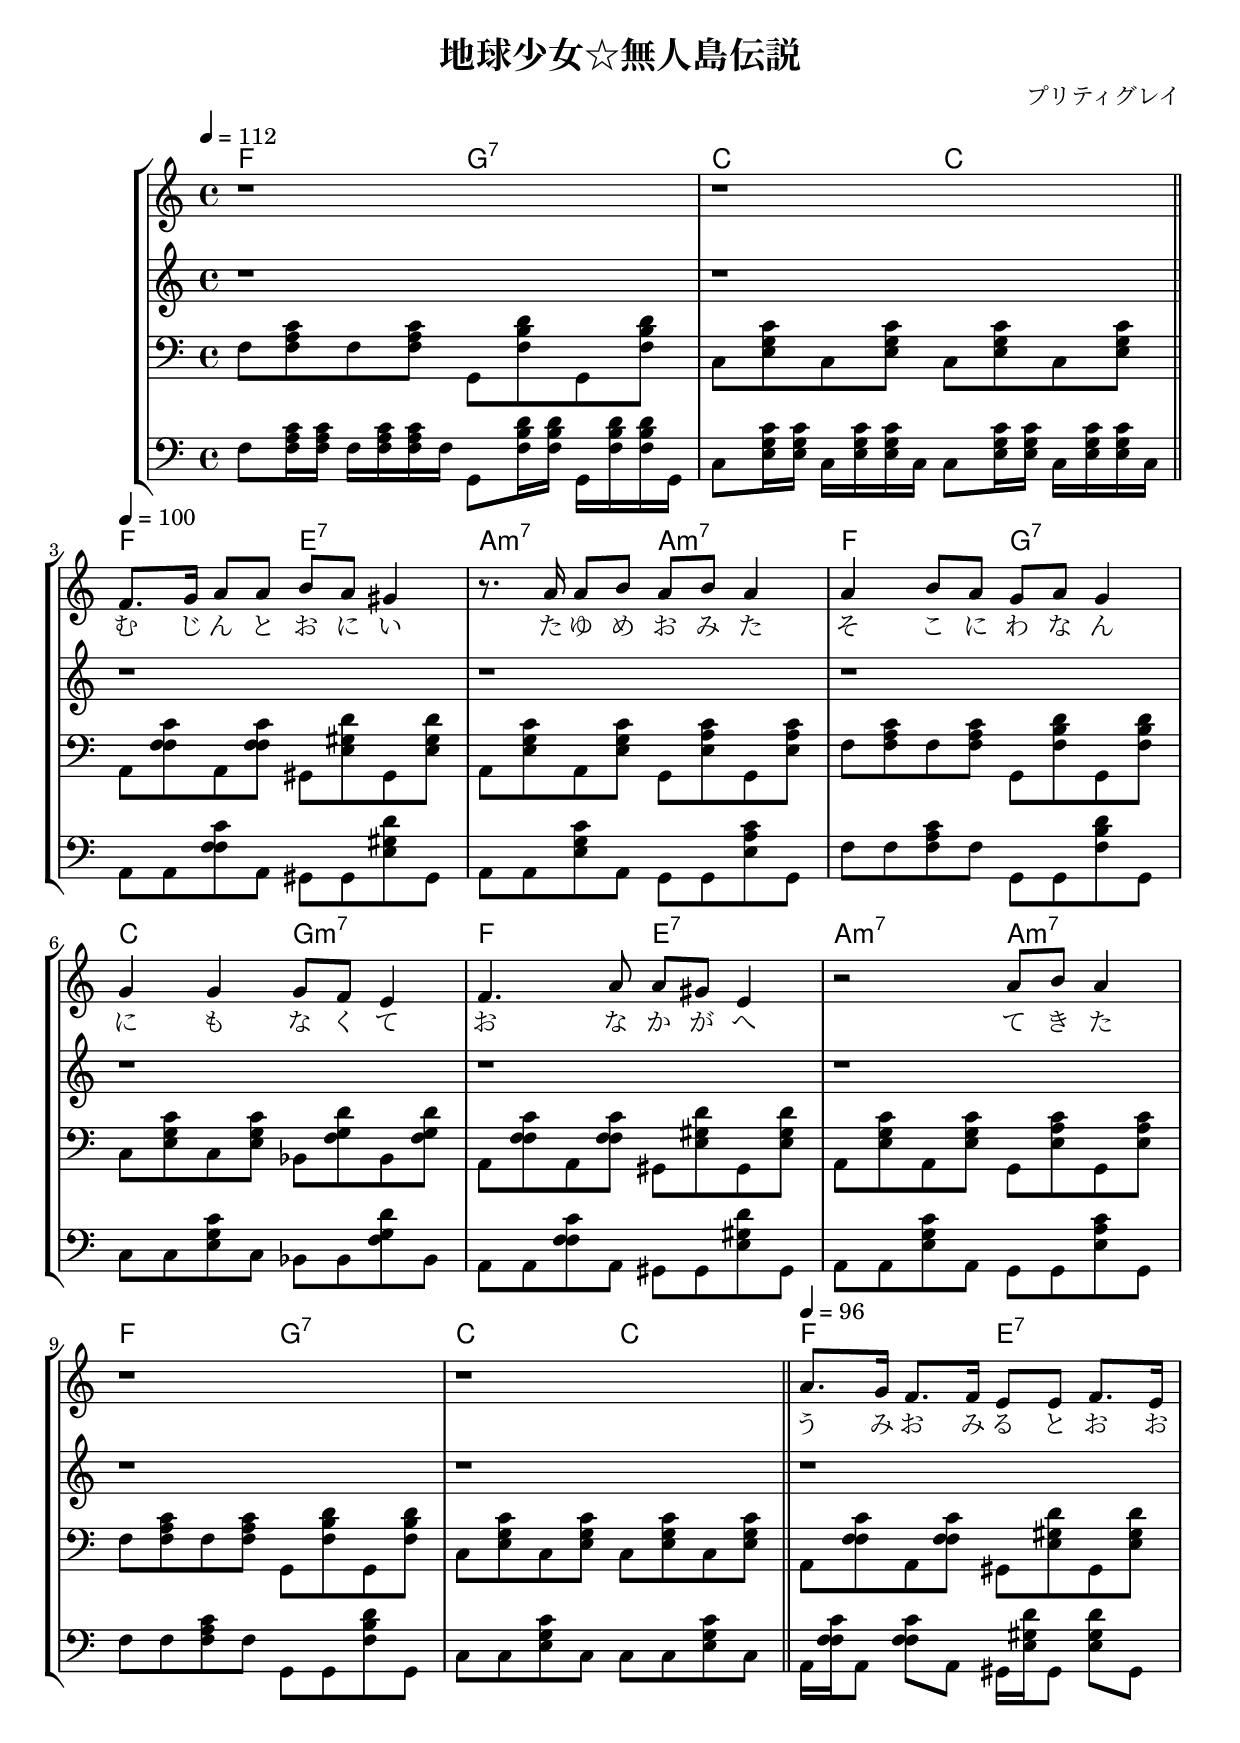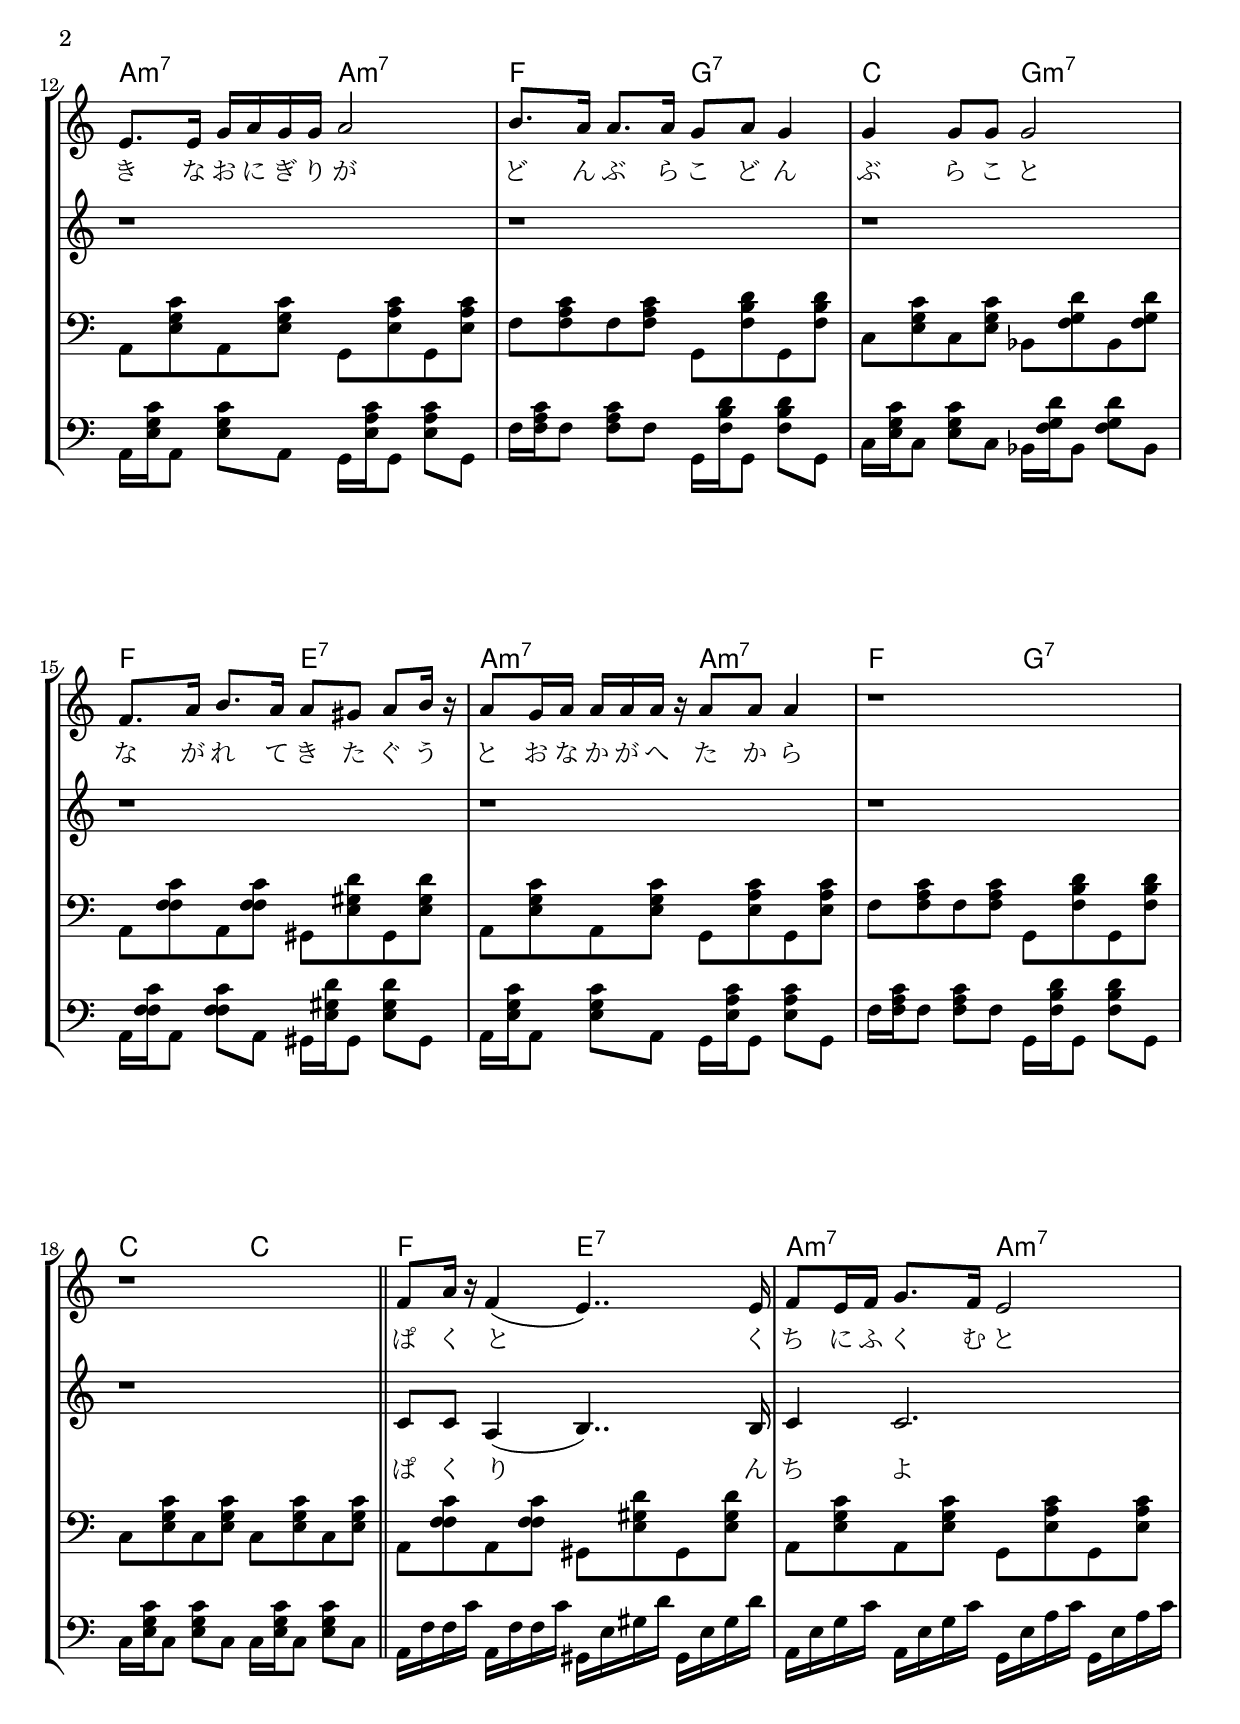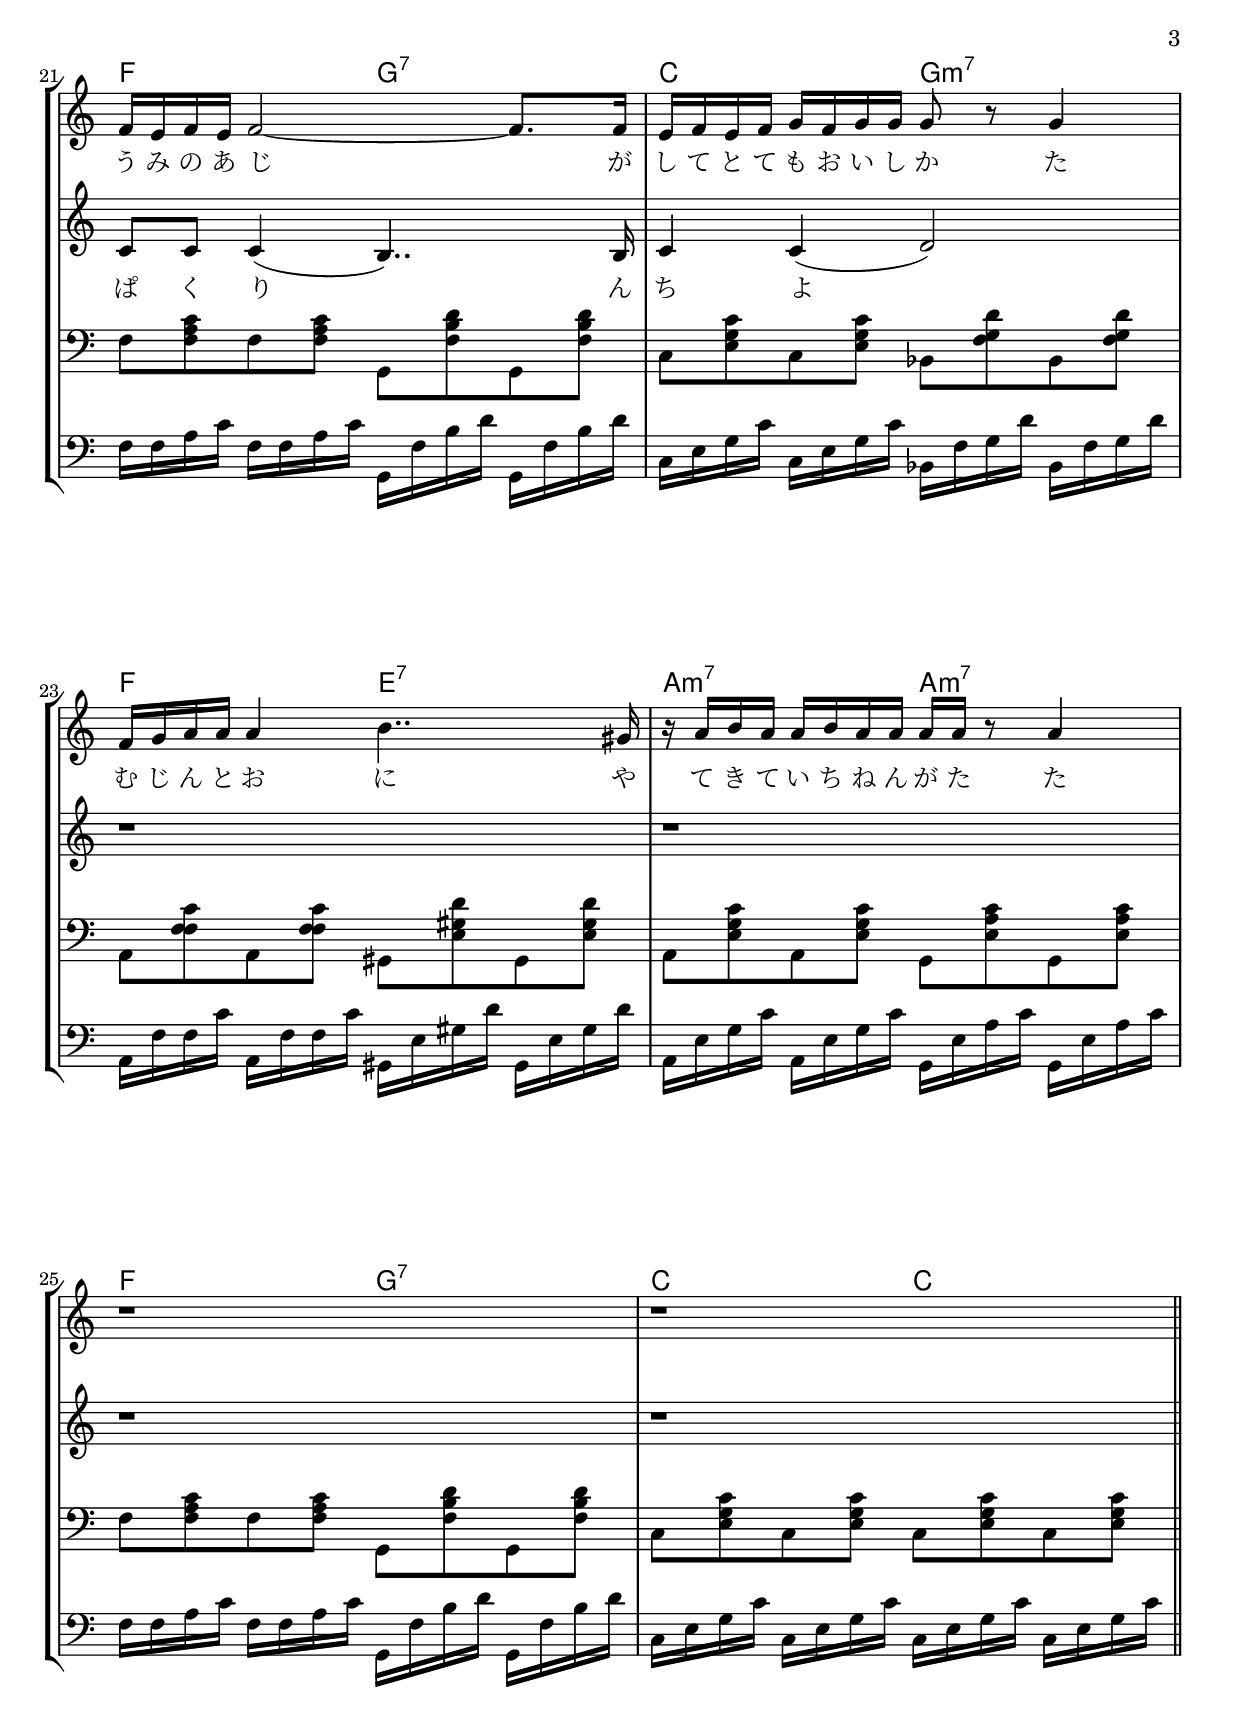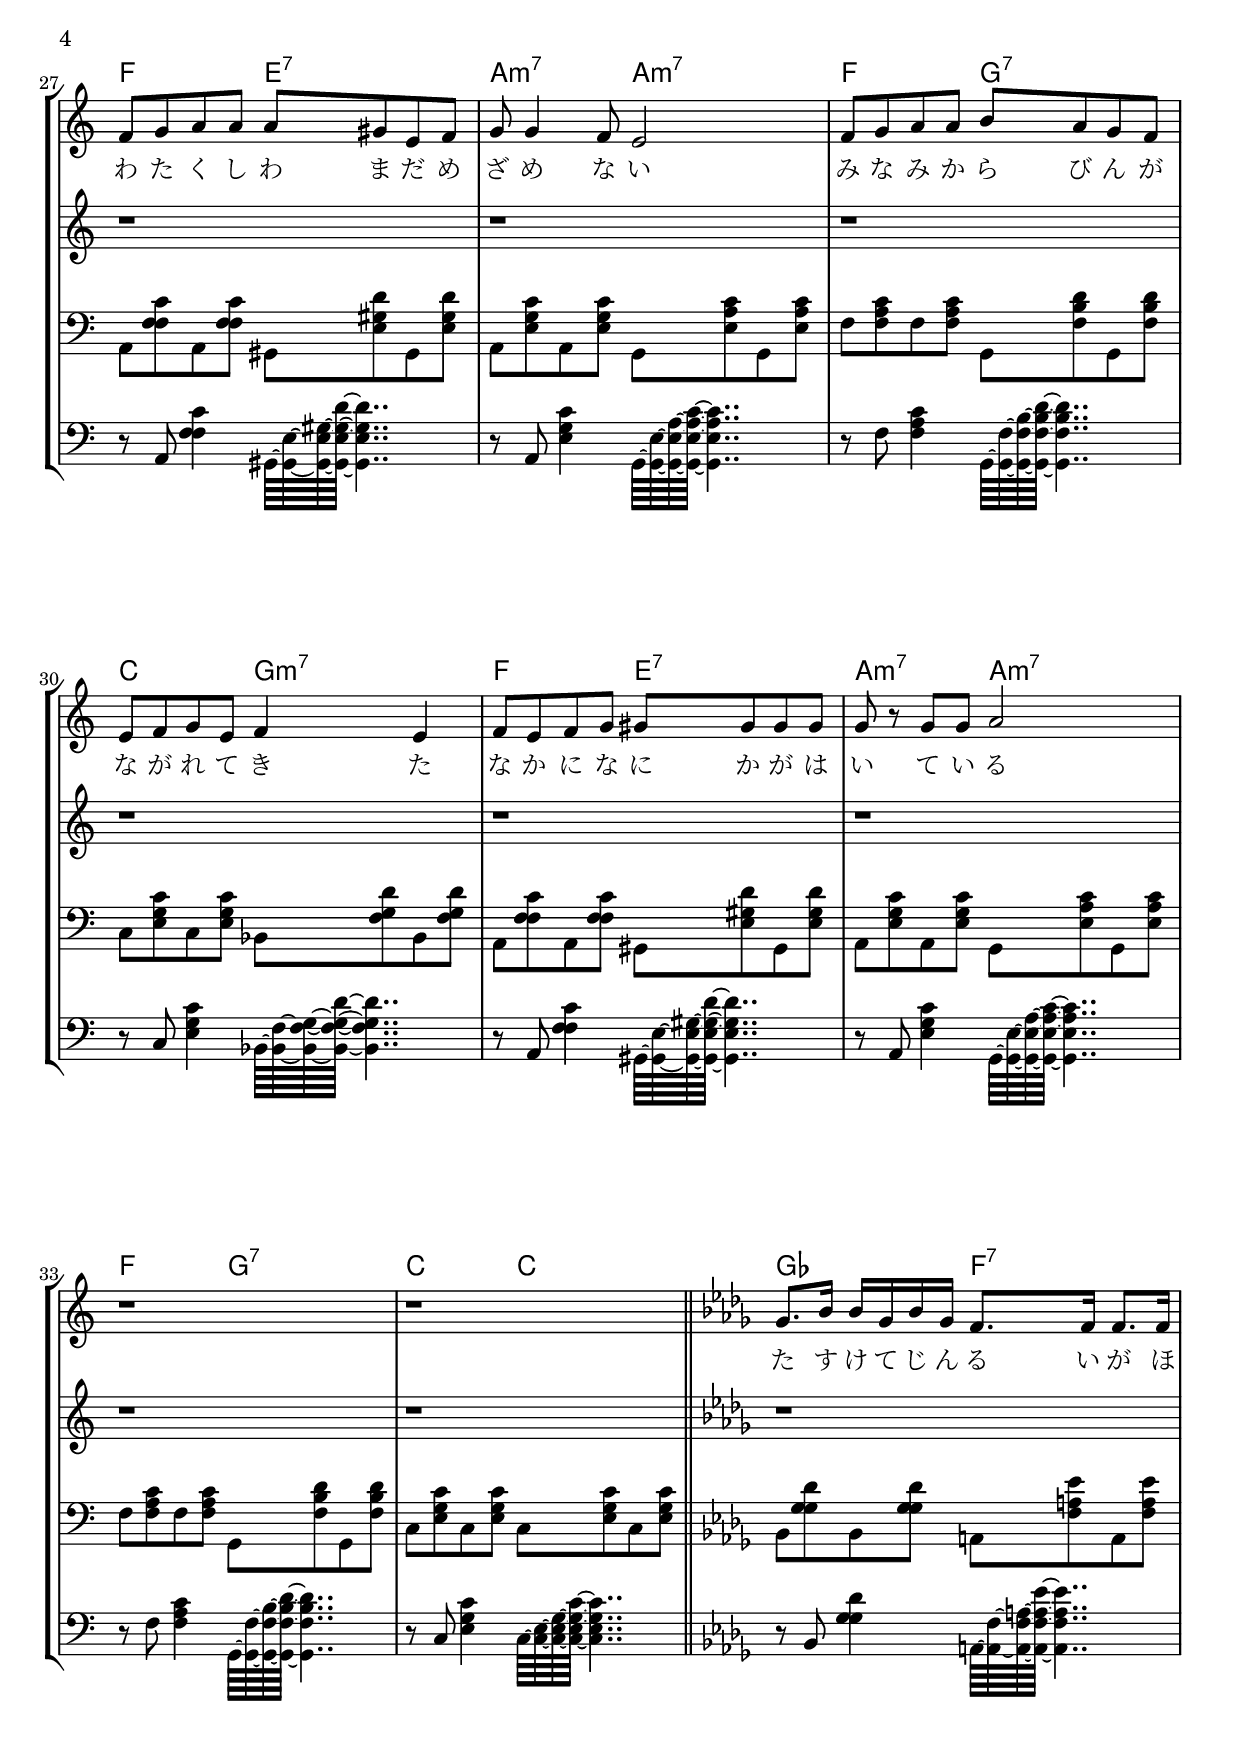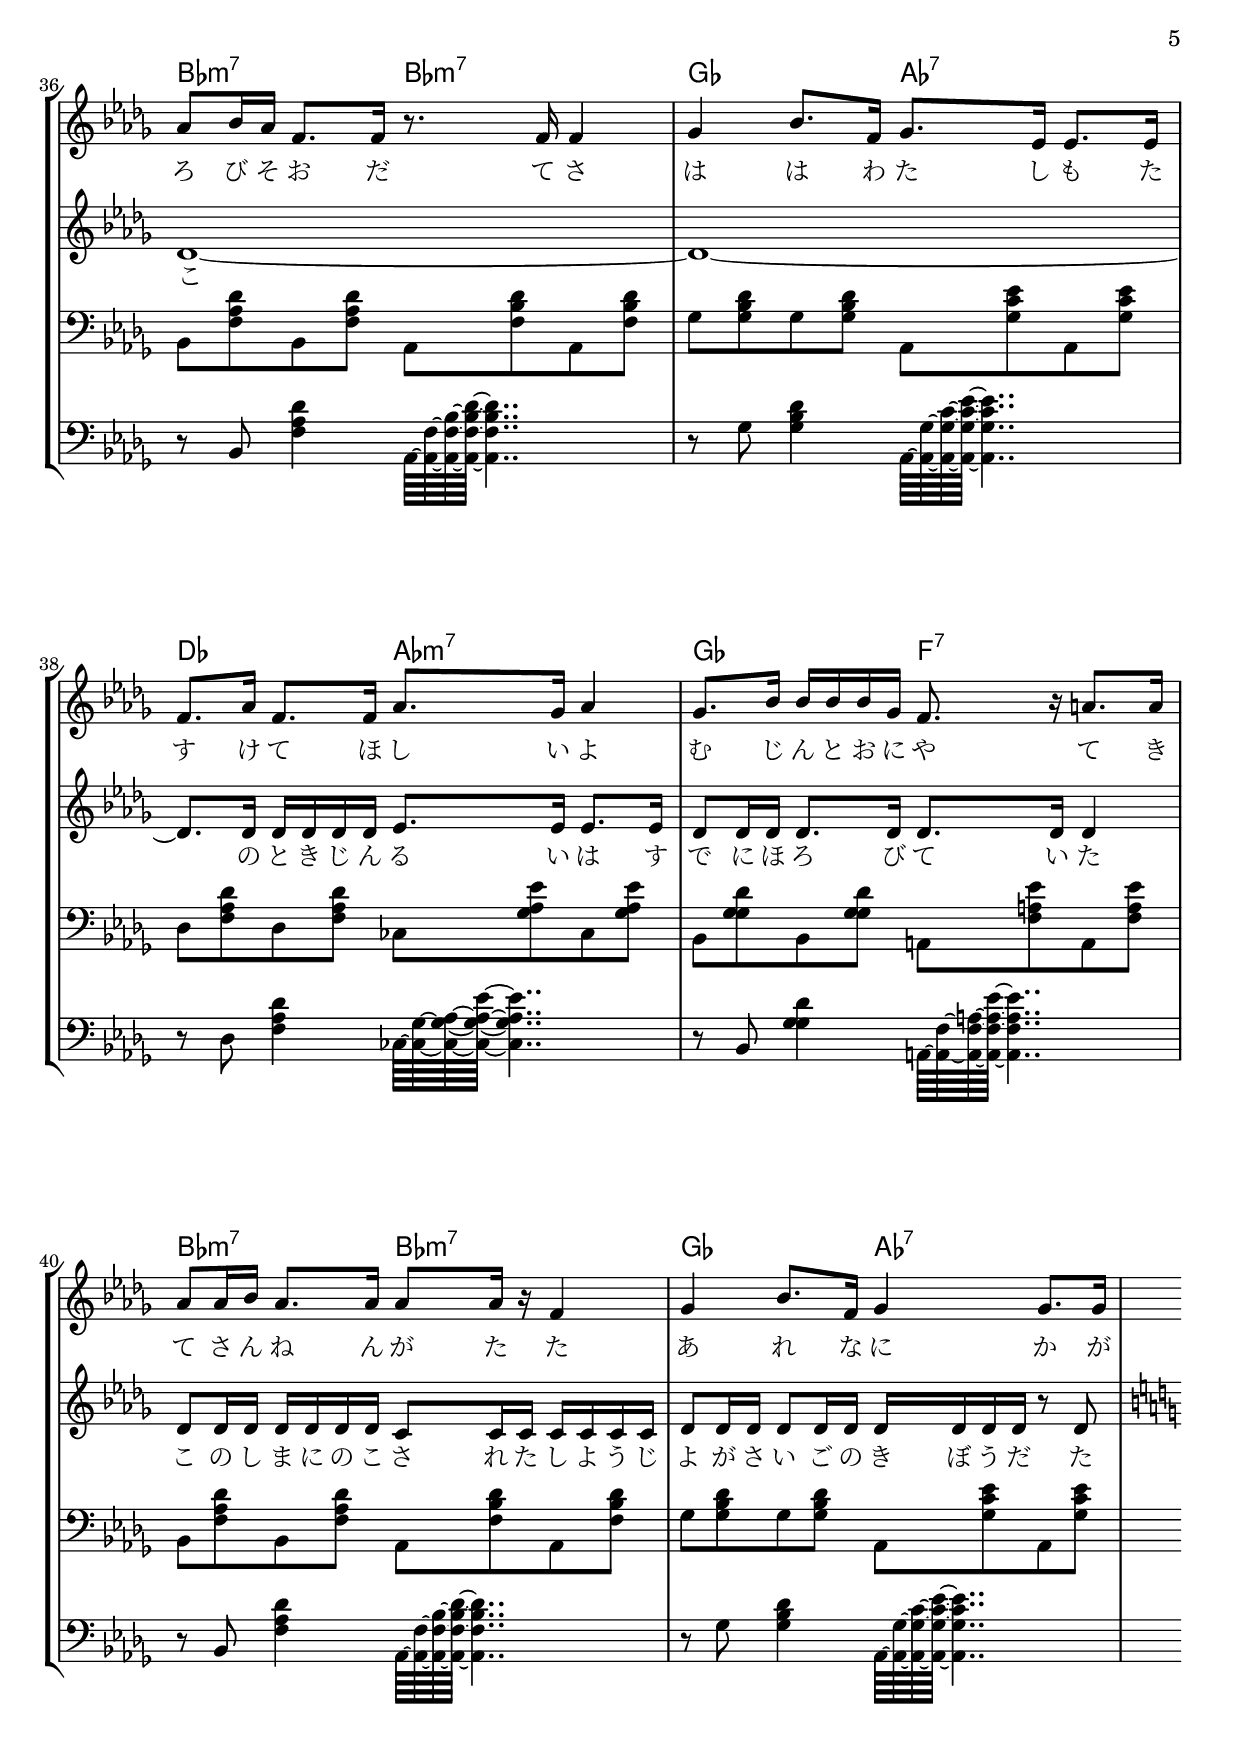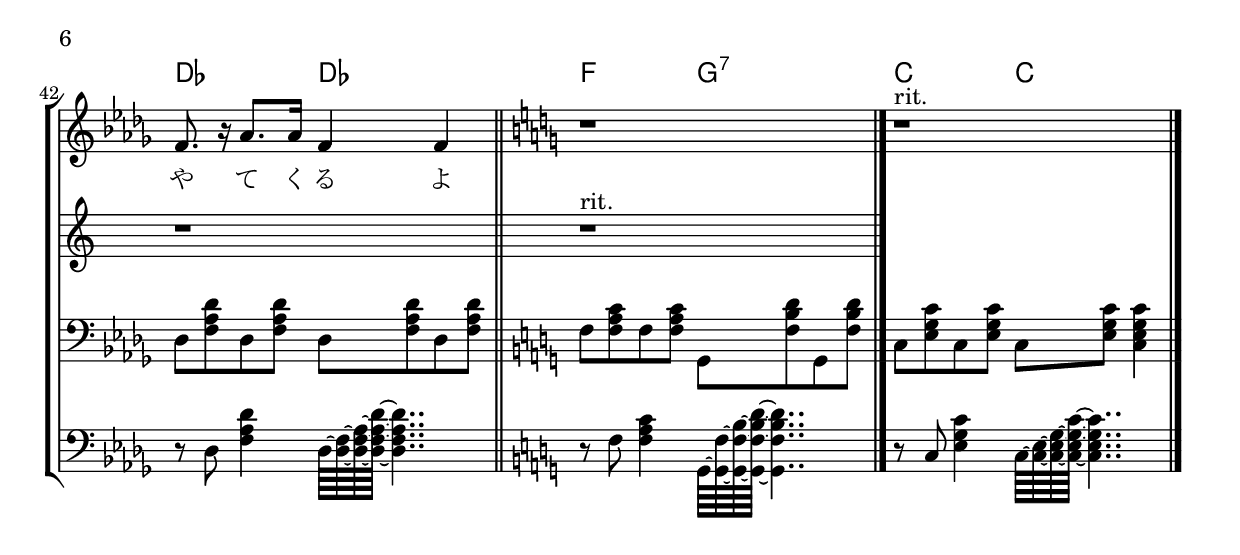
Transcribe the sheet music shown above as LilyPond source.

\version "2.12.1"

\header {
	title = \markup {地球少女☆無人島伝説}
	composer = \markup \center-column {プリティグレイ}
}

harmony = \chordmode {
	f2 g:7 c c 

	f e:7 a:min7 a:min7 f g:7 c g:min7 f e:7 a:min7 a:min7 f g:7 c c 

	f e:7 a:min7 a:min7 f g:7 c g:min7 f e:7 a:min7 a:min7 f g:7 c c 

	f e:7 a:min7 a:min7 f g:7 c g:min7 f e:7 a:min7 a:min7 f g:7 c c 

	f e:7 a:min7 a:min7 f g:7 c g:min7 f e:7 a:min7 a:min7 f g:7 c c 

	ges f:7 bes:min7 bes:min7 ges as:7 des as:min7 ges f:7 bes:min7 bes:min7 ges as:7 des des 

	f g:7 c c 
}

melody = {
	\key c \major
	\tempo 4 = 112
	r1 | r1   
	\set Staff.midiInstrument = #"fss0.32"
		\tempo 4 = 100
f'8.  g'16  a'8  a'8  b'8  a'8  gis'4 
	r8.  a'16  a'8  b'8  a'8  b'8  a'4 
	a'4  b'8  a'8  g'8  a'8  g'4 
	g'4  g'4  g'8  f'8  e'4 
	f'4.  a'8  a'8  gis'8  e'4 
	r2  a'8  b'8  a'4
	r1 r1 	\set Staff.midiInstrument = #"fss0.32"
		\tempo 4 = 96
a'8.  g'16  f'8.  f'16  e'8  e'8  f'8.  e'16 
	e'8.  e'16  g'16  a'16  g'16  g'16  a'2 
	b'8.  a'16  a'8.  a'16  g'8  a'8  g'4 
	g'4  g'8  g'8  g'2 
	f'8.  a'16  b'8.  a'16  a'8  gis'8  a'8  b'16  r16 
	a'8  g'16  a'16  a'16  a'16  a'16  r16  a'8  a'8  a'4
	r1 r1 	\set Staff.midiInstrument = #"fss0.32"
	f'8  a'16  r16  f'4  (e'4..)  e'16 
	f'8  e'16  f'16  g'8.  f'16  e'2 
	f'16  e'16  f'16  e'16  f'2~f'8.  f'16 
	e'16  f'16  e'16  f'16  g'16  f'16  g'16  g'16  g'8  r8  g'4 
	f'16  g'16  a'16  a'16  a'4  b'4..  gis'16 
	r16  a'16  b'16  a'16  a'16  b'16  a'16  a'16  a'16  a'16  r8  a'4
	r1 r1 	\set Staff.midiInstrument = #"fss0.29"
	f'8  g'8  a'8  a'8  a'8  gis'8  e'8  f'8 
	g'8  g'4  f'8  e'2 
	f'8  g'8  a'8  a'8  b'8  a'8  g'8  f'8 
	e'8  f'8  g'8  e'8  f'4  e'4 
	f'8  e'8  f'8  g'8  gis'8  gis'8  gis'8  gis'8 
	g'8  r8  g'8  g'8  a'2
	r1 r1 	\set Staff.midiInstrument = #"fss0.32"
		\key des \major
ges'8.  bes'16  bes'16  ges'16  bes'16  ges'16  f'8.  f'16  f'8.  f'16 
	as'8  bes'16  as'16  f'8.  f'16  r8.  f'16  f'4 
	ges'4  bes'8.  f'16  ges'8.  es'16  es'8.  es'16 
	f'8.  as'16  f'8.  f'16  as'8.  ges'16  as'4 
	ges'8.  bes'16  bes'16  bes'16  bes'16  ges'16  f'8.  r16  a'8.  a'16 
	as'8  as'16  bes'16  as'8.  as'16  as'8  as'16  r16  f'4 
	ges'4  bes'8.  f'16  ges'4  ges'8.  ges'16 
	f'8.  r16  as'8.  as'16  f'4  f'4
	\key c \major
	r1 | r1^"rit." \bar "|."
}

words = \lyricmode {
	
	む  じ  ん  と  お  に  い  た  ゆ  め  お  み  た  そ  こ  に  わ  な  ん  に  も  な  く  て  お  な  か  が  へ  て  き  た  
	う  み  お  み  る  と  お  お  き  な  お  に  ぎ  り  が  ど  ん  ぶ  ら  こ  ど  ん  ぶ  ら  こ  と  な  が  れ  て  き  た  ぐ  う  と  お  な  か  が  へ  た  か  ら  
	ぱ  く  と  く  ち  に  ふ  く  む  と  う  み  の  あ  じ  が  し  て  と  て  も  お  い  し  か  た  む  じ  ん  と  お  に  や  て  き  て  い  ち  ね  ん  が  た  た  
	わ  た  く  し  わ  ま  だ  め  ざ  め  な  い  み  な  み  か  ら  び  ん  が  な  が  れ  て  き  た  な  か  に  な  に  か  が  は  い  て  い  る  
	た  す  け  て  じ  ん  る  い  が  ほ  ろ  び  そ  お  だ  て  さ  は  は  わ  た  し  も  た  す  け  て  ほ  し  い  よ  む  じ  ん  と  お  に  や  て  き  て  さ  ん  ね  ん  が  た  た  あ  れ  な  に  か  が  や  て  く  る  よ  
	
}

secondmelody = {
	\key c \major
	\tempo 4 = 112
	r1 | r1   
	\tempo 4 = 100
	r1 | r1 | r1 | r1 | r1 | r1 | r1 | r1   
	\tempo 4 = 96
	r1 | r1 | r1 | r1 | r1 | r1 | r1 | r1   
	\set Staff.midiInstrument = #"fss0.32"
	c'8  c'8  a4  (b4..)  b16 
	c'4  c'2. 
	c'8  c'8  c'4  (b4..)  b16 
	c'4  c'4  (d'2)
	r1 r1 r1 r1 	r1 | r1 | r1 | r1 | r1 | r1 | r1 | r1   
	\set Staff.midiInstrument = #"fss0.32"
		\key des \major
r1
 ~ 
	des'1~ 
	des'1~ 
	des'8.  des'16  des'16  des'16  des'16  des'16  es'8.  es'16  es'8.  es'16 
	des'8  des'16  des'16  des'8.  des'16  des'8.  des'16  des'4 
	des'8  des'16  des'16  des'16  des'16  des'16  des'16  c'8  c'16  c'16  c'16  c'16  c'16  c'16 
	des'8  des'16  des'16  des'8  des'16  des'16  des'16  des'16  des'16  des'16  r8  des'8
	\key c \major
	r1 | r1^"rit." \bar "|."
}

secondwords = \lyricmode {
	
	
	
	ぱ  く  り  ん  ち  よ  ぱ  く  り  ん  ち  よ  
	
	こ  の  と  き  じ  ん  る  い  は  す  で  に  ほ  ろ  び  て  い  た  こ  の  し  ま  に  の  こ  さ  れ  た  し  よ  う  じ  よ  が  さ  い  ご  の  き  ぼ  う  だ  た  
	
}

tempochange = {
	\tempo 4 = 112
	r1 | r1 \bar "||"
	\tempo 4 = 100
	r1 | r1 | r1 | r1 | r1 | r1 | r1 | r1 \bar "||"
	\tempo 4 = 96
	r1 | r1 | r1 | r1 | r1 | r1 | r1 | r1 \bar "||"
	\tempo 4 = 96
	r1 | r1 | r1 | r1 | r1 | r1 | r1 | r1 \bar "||"
	\tempo 4 = 96
	r1 | r1 | r1 | r1 | r1 | r1 | r1 | r1 \bar "||"
	\tempo 4 = 96
	r1 | r1 | r1 | r1 | r1 | r1 | r1 | r1 \bar "||"
	\tempo 4 = 96
	r1 | \tempo 4 = 72 r2 \tempo 4 = 64 r2 \bar "|."
}

mainacc = {
	\clef bass
	\set Staff.midiInstrument = #"Shamisen"
	\key c \major
	\tempo 4 = 112
	f8 <f a c'> f <f a c'>
	g,8 <f b d'> g, <f b d'>
	c8 <e g c'> c <e g c'>
	c8 <e g c'> c <e g c'>
	\bar "||"

	\set Staff.midiInstrument = #"Shamisen"
	\tempo 4 = 100
	a,8 <f f c'> a, <f f c'>
	gis,8 <e gis d'> gis, <e gis d'>
	a,8 <e g c'> a, <e g c'>
	g,8 <e a c'> g, <e a c'>
	f8 <f a c'> f <f a c'>
	g,8 <f b d'> g, <f b d'>
	c8 <e g c'> c <e g c'>
	bes,8 <f g d'> bes, <f g d'>
	a,8 <f f c'> a, <f f c'>
	gis,8 <e gis d'> gis, <e gis d'>
	a,8 <e g c'> a, <e g c'>
	g,8 <e a c'> g, <e a c'>
	f8 <f a c'> f <f a c'>
	g,8 <f b d'> g, <f b d'>
	c8 <e g c'> c <e g c'>
	c8 <e g c'> c <e g c'>
	\bar "||"

	\set Staff.midiInstrument = #"Shamisen"
	\tempo 4 = 96
	a,8 <f f c'> a, <f f c'>
	gis,8 <e gis d'> gis, <e gis d'>
	a,8 <e g c'> a, <e g c'>
	g,8 <e a c'> g, <e a c'>
	f8 <f a c'> f <f a c'>
	g,8 <f b d'> g, <f b d'>
	c8 <e g c'> c <e g c'>
	bes,8 <f g d'> bes, <f g d'>
	a,8 <f f c'> a, <f f c'>
	gis,8 <e gis d'> gis, <e gis d'>
	a,8 <e g c'> a, <e g c'>
	g,8 <e a c'> g, <e a c'>
	f8 <f a c'> f <f a c'>
	g,8 <f b d'> g, <f b d'>
	c8 <e g c'> c <e g c'>
	c8 <e g c'> c <e g c'>
	\bar "||"

	\set Staff.midiInstrument = #"Shamisen"
	a,8 <f f c'> a, <f f c'>
	gis,8 <e gis d'> gis, <e gis d'>
	a,8 <e g c'> a, <e g c'>
	g,8 <e a c'> g, <e a c'>
	f8 <f a c'> f <f a c'>
	g,8 <f b d'> g, <f b d'>
	c8 <e g c'> c <e g c'>
	bes,8 <f g d'> bes, <f g d'>
	a,8 <f f c'> a, <f f c'>
	gis,8 <e gis d'> gis, <e gis d'>
	a,8 <e g c'> a, <e g c'>
	g,8 <e a c'> g, <e a c'>
	f8 <f a c'> f <f a c'>
	g,8 <f b d'> g, <f b d'>
	c8 <e g c'> c <e g c'>
	c8 <e g c'> c <e g c'>
	\bar "||"

	\set Staff.midiInstrument = #"Bird Tweet"
	a,8 <f f c'> a, <f f c'>
	gis,8 <e gis d'> gis, <e gis d'>
	a,8 <e g c'> a, <e g c'>
	g,8 <e a c'> g, <e a c'>
	f8 <f a c'> f <f a c'>
	g,8 <f b d'> g, <f b d'>
	c8 <e g c'> c <e g c'>
	bes,8 <f g d'> bes, <f g d'>
	a,8 <f f c'> a, <f f c'>
	gis,8 <e gis d'> gis, <e gis d'>
	a,8 <e g c'> a, <e g c'>
	g,8 <e a c'> g, <e a c'>
	f8 <f a c'> f <f a c'>
	g,8 <f b d'> g, <f b d'>
	c8 <e g c'> c <e g c'>
	c8 <e g c'> c <e g c'>
	\bar "||"

	\set Staff.midiInstrument = #"Taiko Drum"
	\key des \major
	bes,8 <ges ges des'> bes, <ges ges des'>
	a,8 <f a es'> a, <f a es'>
	bes,8 <f as des'> bes, <f as des'>
	as,8 <f bes des'> as, <f bes des'>
	ges8 <ges bes des'> ges <ges bes des'>
	as,8 <ges c' es'> as, <ges c' es'>
	des8 <f as des'> des <f as des'>
	ces8 <ges as es'> ces <ges as es'>
	bes,8 <ges ges des'> bes, <ges ges des'>
	a,8 <f a es'> a, <f a es'>
	bes,8 <f as des'> bes, <f as des'>
	as,8 <f bes des'> as, <f bes des'>
	ges8 <ges bes des'> ges <ges bes des'>
	as,8 <ges c' es'> as, <ges c' es'>
	des8 <f as des'> des <f as des'>
	des8 <f as des'> des <f as des'>
	\bar "||"

	\set Staff.midiInstrument = #"Taiko Drum"
	\key c \major
	f8 <f a c'> f <f a c'>
	g,8 <f b d'> g, <f b d'>
	c8 <e g c'> c <e g c'>
	c8 <e g c'>8 <c e g c'>4
	\bar "|."
}

subacc = {
	\clef bass
	\set Staff.midiInstrument = #"Koto"
	\key c \major
	\tempo 4 = 112
	f8 <f a c'>16 <f a c'>16   f16 <f a c'>16 <f a c'>16 f16
	g,8 <f b d'>16 <f b d'>16   g,16 <f b d'>16 <f b d'>16 g,16
	c8 <e g c'>16 <e g c'>16   c16 <e g c'>16 <e g c'>16 c16
	c8 <e g c'>16 <e g c'>16   c16 <e g c'>16 <e g c'>16 c16
	\bar "||"

	\set Staff.midiInstrument = #"String Ensemble 1"
	\tempo 4 = 100
	a,8 a,8 <f f c'>8 a,8
	gis,8 gis,8 <e gis d'>8 gis,8
	a,8 a,8 <e g c'>8 a,8
	g,8 g,8 <e a c'>8 g,8
	f8 f8 <f a c'>8 f8
	g,8 g,8 <f b d'>8 g,8
	c8 c8 <e g c'>8 c8
	bes,8 bes,8 <f g d'>8 bes,8
	a,8 a,8 <f f c'>8 a,8
	gis,8 gis,8 <e gis d'>8 gis,8
	a,8 a,8 <e g c'>8 a,8
	g,8 g,8 <e a c'>8 g,8
	f8 f8 <f a c'>8 f8
	g,8 g,8 <f b d'>8 g,8
	c8 c8 <e g c'>8 c8
	c8 c8 <e g c'>8 c8
	\bar "||"

	\set Staff.midiInstrument = #"Blown Bottle"
	\tempo 4 = 96
	a,16 <f f c'>16 a,8 <f f c'>8 a,8
	gis,16 <e gis d'>16 gis,8 <e gis d'>8 gis,8
	a,16 <e g c'>16 a,8 <e g c'>8 a,8
	g,16 <e a c'>16 g,8 <e a c'>8 g,8
	f16 <f a c'>16 f8 <f a c'>8 f8
	g,16 <f b d'>16 g,8 <f b d'>8 g,8
	c16 <e g c'>16 c8 <e g c'>8 c8
	bes,16 <f g d'>16 bes,8 <f g d'>8 bes,8
	a,16 <f f c'>16 a,8 <f f c'>8 a,8
	gis,16 <e gis d'>16 gis,8 <e gis d'>8 gis,8
	a,16 <e g c'>16 a,8 <e g c'>8 a,8
	g,16 <e a c'>16 g,8 <e a c'>8 g,8
	f16 <f a c'>16 f8 <f a c'>8 f8
	g,16 <f b d'>16 g,8 <f b d'>8 g,8
	c16 <e g c'>16 c8 <e g c'>8 c8
	c16 <e g c'>16 c8 <e g c'>8 c8
	\bar "||"

	\set Staff.midiInstrument = #"Bird Tweet"
	a,16 f f c' a, f f c'
	gis,16 e gis d' gis, e gis d'
	a,16 e g c' a, e g c'
	g,16 e a c' g, e a c'
	f16 f a c' f f a c'
	g,16 f b d' g, f b d'
	c16 e g c' c e g c'
	bes,16 f g d' bes, f g d'
	a,16 f f c' a, f f c'
	gis,16 e gis d' gis, e gis d'
	a,16 e g c' a, e g c'
	g,16 e a c' g, e a c'
	f16 f a c' f f a c'
	g,16 f b d' g, f b d'
	c16 e g c' c e g c'
	c16 e g c' c e g c'
	\bar "||"

	\set Staff.midiInstrument = #"Taiko Drum"
	r8 a,8 <f f c'>4
	gis,64~ <gis,~ e~> <gis,~ e~ gis~> <gis, e gis d'>~ <gis, e gis d'>4..
	r8 a,8 <e g c'>4
	g,64~ <g,~ e~> <g,~ e~ a~> <g, e a c'>~ <g, e a c'>4..
	r8 f8 <f a c'>4
	g,64~ <g,~ f~> <g,~ f~ b~> <g, f b d'>~ <g, f b d'>4..
	r8 c8 <e g c'>4
	bes,64~ <bes,~ f~> <bes,~ f~ g~> <bes, f g d'>~ <bes, f g d'>4..
	r8 a,8 <f f c'>4
	gis,64~ <gis,~ e~> <gis,~ e~ gis~> <gis, e gis d'>~ <gis, e gis d'>4..
	r8 a,8 <e g c'>4
	g,64~ <g,~ e~> <g,~ e~ a~> <g, e a c'>~ <g, e a c'>4..
	r8 f8 <f a c'>4
	g,64~ <g,~ f~> <g,~ f~ b~> <g, f b d'>~ <g, f b d'>4..
	r8 c8 <e g c'>4
	c64~ <c~ e~> <c~ e~ g~> <c e g c'>~ <c e g c'>4..
	\bar "||"

	\set Staff.midiInstrument = #"Shamisen"
	\key des \major
	r8 bes,8 <ges ges des'>4
	a,64~ <a,~ f~> <a,~ f~ a~> <a, f a es'>~ <a, f a es'>4..
	r8 bes,8 <f as des'>4
	as,64~ <as,~ f~> <as,~ f~ bes~> <as, f bes des'>~ <as, f bes des'>4..
	r8 ges8 <ges bes des'>4
	as,64~ <as,~ ges~> <as,~ ges~ c'~> <as, ges c' es'>~ <as, ges c' es'>4..
	r8 des8 <f as des'>4
	ces64~ <ces~ ges~> <ces~ ges~ as~> <ces ges as es'>~ <ces ges as es'>4..
	r8 bes,8 <ges ges des'>4
	a,64~ <a,~ f~> <a,~ f~ a~> <a, f a es'>~ <a, f a es'>4..
	r8 bes,8 <f as des'>4
	as,64~ <as,~ f~> <as,~ f~ bes~> <as, f bes des'>~ <as, f bes des'>4..
	r8 ges8 <ges bes des'>4
	as,64~ <as,~ ges~> <as,~ ges~ c'~> <as, ges c' es'>~ <as, ges c' es'>4..
	r8 des8 <f as des'>4
	des64~ <des~ f~> <des~ f~ as~> <des f as des'>~ <des f as des'>4..
	\bar "||"

	\set Staff.midiInstrument = #"Shamisen"
	\key c \major
	r8 f8 <f a c'>4
	g,64~ <g,~ f~> <g,~ f~ b~> <g, f b d'>~ <g, f b d'>4..
	r8 c8 <e g c'>4
	c64~ <c~ e~> <c~ e~ g~> <c e g c'>~ <c e g c'>4..
	\bar "|."
}

percA = {
	\drummode {
	r1 |r1 \bar "||"
	r1 |r1 |r1 |r1 |r1 |r1 |r1 |r1 \bar "||"
	r1 |r1 |r1 |r1 |r1 |r1 |r1 |r1 \bar "||"
	r1 |r1 |r1 |r1 |r1 |r1 |r1 |r1 \bar "||"
	r1 |r1 |r1 |r1 |r1 |r1 |r1 |r1 \bar "||"
	r1 |r1 |r1 |r1 |r1 |r1 |r1 |r1 \bar "||"
	bd2 r8 bd4 bd8  |bd4. bd8 bd2  \bar "|."
	}
}

percB = {
	\drummode {
	r1 |r1 \bar "||"
	r1 |r1 |r1 |r1 |r1 |r1 |r1 |r1 \bar "||"
	r1 |r1 |r1 |r1 |r1 |r1 |r1 |r1 \bar "||"
	r1 |r1 |r1 |r1 |r1 |r1 |r1 |r1 \bar "||"
	r1 |r1 |r1 |r1 |r1 |r1 |r1 |r1 \bar "||"
	r1 |r1 |r1 |r1 |r1 |r1 |r1 |r1 \bar "||"
	r4. ss4. ss4  |r4 ss4. ss4.  \bar "|."
	}
}

percC = {
	\drummode {
	r1 |r1 \bar "||"
	r1 |r1 |r1 |r1 |r1 |r1 |r1 |r1 \bar "||"
	r1 |r1 |r1 |r1 |r1 |r1 |r1 |r1 \bar "||"
	r1 |r1 |r1 |r1 |r1 |r1 |r1 |r1 \bar "||"
	r1 |r1 |r1 |r1 |r1 |r1 |r1 |r1 \bar "||"
	r1 |r1 |r1 |r1 |r1 |r1 |r1 |r1 \bar "||"
	cymr8 cymr8 cymr8 cymr8 cymr8 cymr8 cymr8 cymr8  |cymr8 cymr8 cymr8 cymr8 cymr8 cymr8 cymr8 cymr8  \bar "|."
	}
}

percD = {
	\drummode {
	r1 |r1 \bar "||"
	r1 |r1 |r1 |r1 |r1 |r1 |r1 |r1 \bar "||"
	r1 |r1 |r1 |r1 |r1 |r1 |r1 |r1 \bar "||"
	r1 |r1 |r1 |r1 |r1 |r1 |r1 |r1 \bar "||"
	r1 |r1 |r1 |r1 |r1 |r1 |r1 |r1 \bar "||"
	r1 |r1 |r1 |r1 |r1 |r1 |r1 |r1 \bar "||"
	r1 |r1 \bar "|."
	}
}

percE = {
	\drummode {
	r1 |r1 \bar "||"
	r1 |r1 |r1 |r1 |r1 |r1 |r1 |r1 \bar "||"
	r1 |r1 |r1 |r1 |r1 |r1 |r1 |r1 \bar "||"
	r1 |r1 |r1 |r1 |r1 |r1 |r1 |r1 \bar "||"
	r1 |r1 |r1 |r1 |r1 |r1 |r1 |r1 \bar "||"
	r1 |r1 |r1 |r1 |r1 |r1 |r1 |r1 \bar "||"
	r1 |r1 \bar "|."
	}
}

\score {
	<<
		\new StaffGroup <<
			\new ChordNames {\harmony}
			\new Voice = "melody" {\melody}
			\new Lyrics \lyricsto "melody" \words
			\new Voice = "secondmelody" {\secondmelody}
			\new Lyrics \lyricsto "secondmelody" \secondwords
			\new Staff = "mainacc" {\mainacc}
			\new Staff = "subacc" {\subacc}
		>>
	>>
	\layout { }
}
